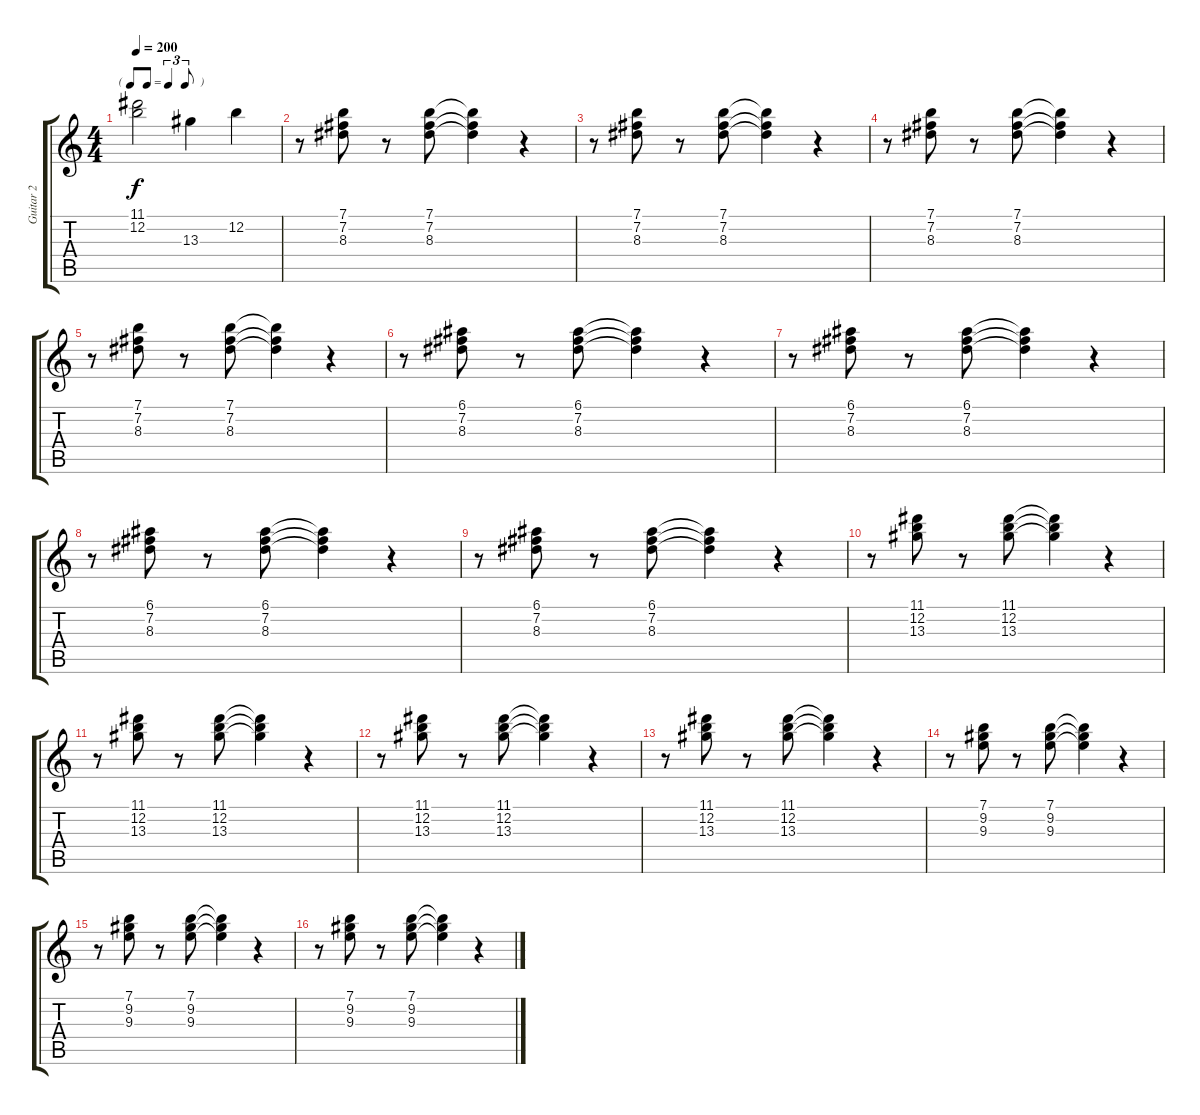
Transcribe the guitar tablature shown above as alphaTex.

\track ("Guitar 2" "Guitar 2") {instrument acousticguitarsteel}
\staff {score tabs}
\tuning (E4 B3 G3 D3 A2 E2) {hide}
\ts (4 4)
\tf triplet8th
\tempo 200
\clef g2
\ks c
(11.1 12.2).2{dy f} 13.3.4 12.2.4 |
r.8 (7.1 7.2 8.3).8 r.8 (7.1 7.2 8.3).8 (7.1{t} 7.2{t} 8.3{t}).4 r.4 |
r.8 (7.1 7.2 8.3).8 r.8 (7.1 7.2 8.3).8 (7.1{t} 7.2{t} 8.3{t}).4 r.4 |
r.8 (7.1 7.2 8.3).8 r.8 (7.1 7.2 8.3).8 (7.1{t} 7.2{t} 8.3{t}).4 r.4 |
r.8 (7.1 7.2 8.3).8 r.8 (7.1 7.2 8.3).8 (7.1{t} 7.2{t} 8.3{t}).4 r.4 |
r.8 (6.1 7.2 8.3).8 r.8 (6.1 7.2 8.3).8 (6.1{t} 7.2{t} 8.3{t}).4 r.4 |
r.8 (6.1 7.2 8.3).8 r.8 (6.1 7.2 8.3).8 (6.1{t} 7.2{t} 8.3{t}).4 r.4 |
r.8 (6.1 7.2 8.3).8 r.8 (6.1 7.2 8.3).8 (6.1{t} 7.2{t} 8.3{t}).4 r.4 |
r.8 (6.1 7.2 8.3).8 r.8 (6.1 7.2 8.3).8 (6.1{t} 7.2{t} 8.3{t}).4 r.4 |
r.8 (11.1 12.2 13.3).8 r.8 (11.1 12.2 13.3).8 (11.1{t} 12.2{t} 13.3{t}).4 r.4 |
r.8 (11.1 12.2 13.3).8 r.8 (11.1 12.2 13.3).8 (11.1{t} 12.2{t} 13.3{t}).4 r.4 |
r.8 (11.1 12.2 13.3).8 r.8 (11.1 12.2 13.3).8 (11.1{t} 12.2{t} 13.3{t}).4 r.4 |
r.8 (11.1 12.2 13.3).8 r.8 (11.1 12.2 13.3).8 (11.1{t} 12.2{t} 13.3{t}).4 r.4 |
r.8 (7.1 9.2 9.3).8 r.8 (7.1 9.2 9.3).8 (7.1{t} 9.2{t} 9.3{t}).4 r.4 |
r.8 (7.1 9.2 9.3).8 r.8 (7.1 9.2 9.3).8 (7.1{t} 9.2{t} 9.3{t}).4 r.4 |
r.8 (7.1 9.2 9.3).8 r.8 (7.1 9.2 9.3).8 (7.1{t} 9.2{t} 9.3{t}).4 r.4
